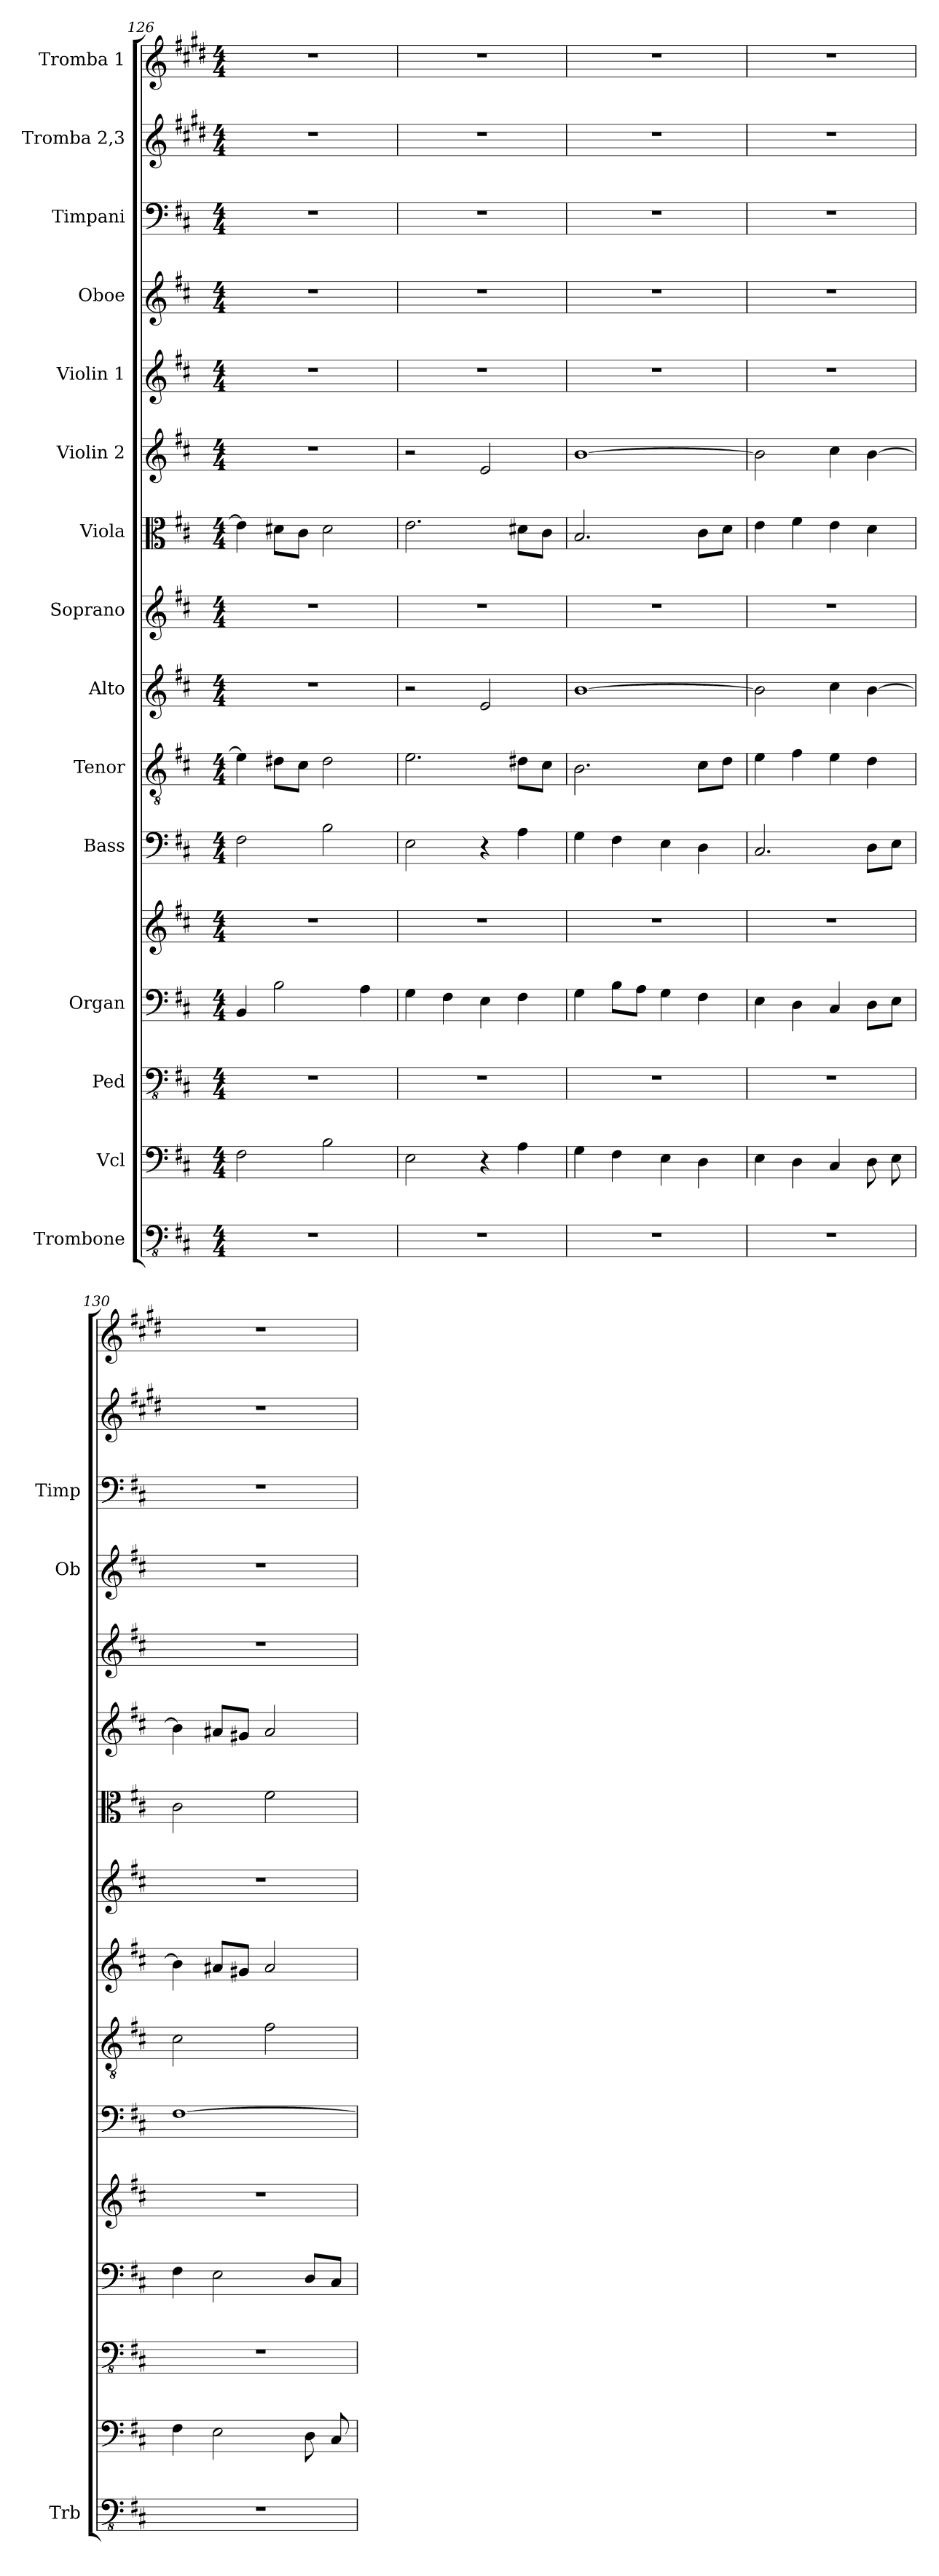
**kern	**kern	**kern	**kern	**kern	**kern	**kern	**kern	**kern	**kern	**kern	**kern	**kern	**kern	**kern	**kern
*part15	*part14	*part13	*part12	*part12	*part11	*part10	*part9	*part8	*part7	*part6	*part5	*part4	*part3	*part2	*part1
*staff16	*staff15	*staff14	*staff13	*staff12	*staff11	*staff10	*staff9	*staff8	*staff7	*staff6	*staff5	*staff4	*staff3	*staff2	*staff1
*I"Trombone	*I"Vcl	*I"Ped	*I"Organ	*	*I"Bass	*I"Tenor	*I"Alto	*I"Soprano	*I"Viola	*I"Violin 2	*I"Violin 1	*I"Oboe	*I"Timpani	*I"Tromba 2,3	*I"Tromba 1
*I'Trb	*	*	*	*	*	*	*	*	*	*	*	*I'Ob	*I'Timp	*	*
*clefFv4	*clefF4	*clefFv4	*clefF4	*clefG2	*clefF4	*clefGv2	*clefG2	*clefG2	*clefC3	*clefG2	*clefG2	*clefG2	*clefF4	*clefG2	*clefG2
*	*	*	*	*	*	*	*	*	*	*	*	*	*	*ITrd1c2	*ITrd1c2
*k[f#c#]	*k[f#c#]	*k[f#c#]	*k[f#c#]	*k[f#c#]	*k[f#c#]	*k[f#c#]	*k[f#c#]	*k[f#c#]	*k[f#c#]	*k[f#c#]	*k[f#c#]	*k[f#c#]	*k[f#c#]	*k[f#c#]	*k[f#c#]
*M4/4	*M4/4	*M4/4	*M4/4	*M4/4	*M4/4	*M4/4	*M4/4	*M4/4	*M4/4	*M4/4	*M4/4	*M4/4	*M4/4	*M4/4	*M4/4
=126	=126	=126	=126	=126	=126	=126	=126	=126	=126	=126	=126	=126	=126	=126	=126
1r	2F#\	1r	4BB/	1r	2F#\	4e\]	1r	1r	4e\]	1r	1r	1r	1r	1r	1r
.	.	.	2B\	.	.	8d#X\L	.	.	8d#X\L	.	.	.	.	.	.
.	.	.	.	.	.	8c#\J	.	.	8c#\J	.	.	.	.	.	.
.	2B\	.	.	.	2B\	2d#\	.	.	2d#\	.	.	.	.	.	.
.	.	.	4A\	.	.	.	.	.	.	.	.	.	.	.	.
=127	=127	=127	=127	=127	=127	=127	=127	=127	=127	=127	=127	=127	=127	=127	=127
1r	2E\	1r	4G\	1r	2E\	2.e\	2r	1r	2.e\	2r	1r	1r	1r	1r	1r
.	.	.	4F#\	.	.	.	.	.	.	.	.	.	.	.	.
.	4r	.	4E\	.	4r	.	2e/	.	.	2e/	.	.	.	.	.
.	4A\	.	4F#\	.	4A\	8d#X\L	.	.	8d#X\L	.	.	.	.	.	.
.	.	.	.	.	.	8c#\J	.	.	8c#\J	.	.	.	.	.	.
!!LO:PB:g=z
=128	=128	=128	=128	=128	=128	=128	=128	=128	=128	=128	=128	=128	=128	=128	=128
1r	4G\	1r	4G\	1r	4G\	2.B\	[1b	1r	2.B/	[1b	1r	1r	1r	1r	1r
.	4F#\	.	8B\L	.	4F#\	.	.	.	.	.	.	.	.	.	.
.	.	.	8A\J	.	.	.	.	.	.	.	.	.	.	.	.
.	4E\	.	4G\	.	4E\	.	.	.	.	.	.	.	.	.	.
.	4D\	.	4F#\	.	4D\	8c#\L	.	.	8c#\L	.	.	.	.	.	.
.	.	.	.	.	.	8d\J	.	.	8d\J	.	.	.	.	.	.
=129	=129	=129	=129	=129	=129	=129	=129	=129	=129	=129	=129	=129	=129	=129	=129
1r	4E\	1r	4E\	1r	2.C#/	4e\	2b\]	1r	4e\	2b\]	1r	1r	1r	1r	1r
.	4D\	.	4D\	.	.	4f#\	.	.	4f#\	.	.	.	.	.	.
.	4C#/	.	4C#/	.	.	4e\	4cc#\	.	4e\	4cc#\	.	.	.	.	.
.	8D\	.	8D\L	.	8D\L	4d\	[4b\	.	4d\	[4b\	.	.	.	.	.
.	8E\	.	8E\J	.	8E\J	.	.	.	.	.	.	.	.	.	.
=130	=130	=130	=130	=130	=130	=130	=130	=130	=130	=130	=130	=130	=130	=130	=130
1r	4F#\	1r	4F#\	1r	[1F#	2c#\	4b\]	1r	2c#\	4b\]	1r	1r	1r	1r	1r
.	2E\	.	2E\	.	.	.	8a#X/L	.	.	8a#X/L	.	.	.	.	.
.	.	.	.	.	.	.	8g#X/J	.	.	8g#X/J	.	.	.	.	.
.	.	.	.	.	.	2f#\	2a#/	.	2f#\	2a#/	.	.	.	.	.
.	8D\	.	8D/L	.	.	.	.	.	.	.	.	.	.	.	.
.	8C#/	.	8C#/J	.	.	.	.	.	.	.	.	.	.	.	.
=	=	=	=	=	=	=	=	=	=	=	=	=	=	=	=
*-	*-	*-	*-	*-	*-	*-	*-	*-	*-	*-	*-	*-	*-	*-	*-
